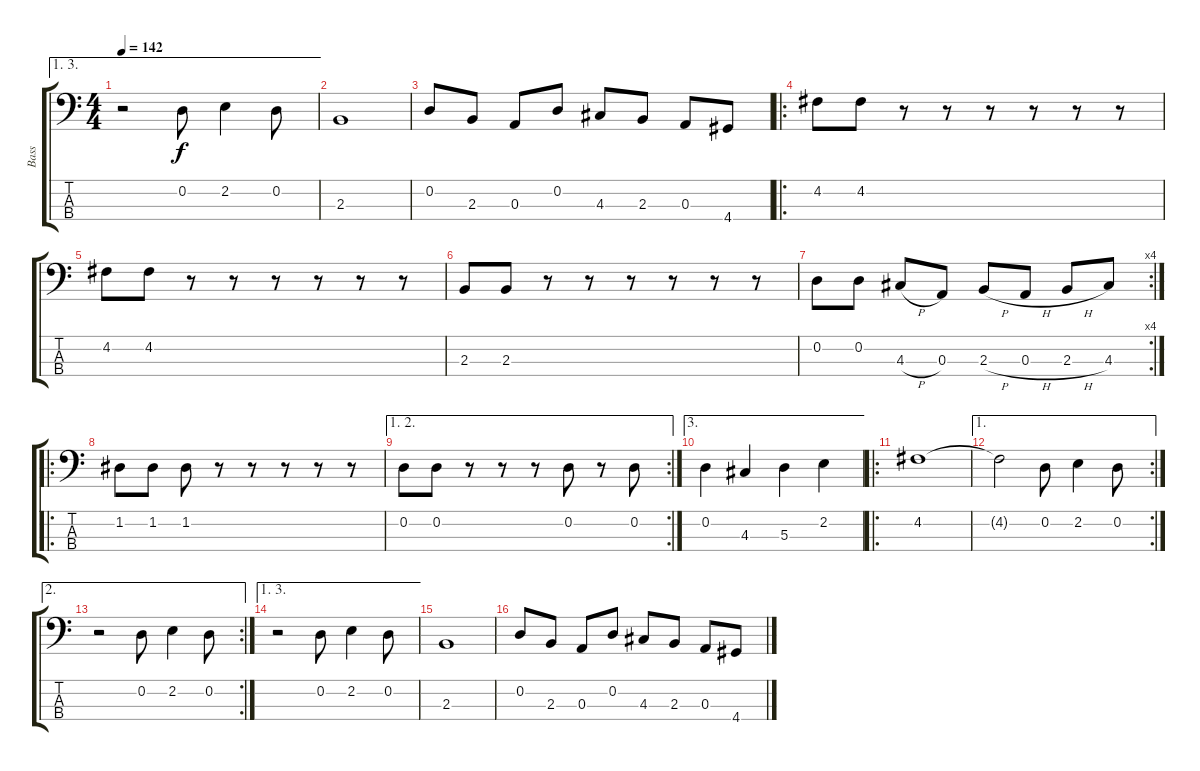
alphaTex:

\track ("Bass" "Bass") {instrument electricbassfinger}
\staff {score tabs}
\tuning (G2 D2 A1 E1) {hide}
\ae (1 3)
\ts (4 4)
\tempo 142
\clef f4
\ks c
r.2{dy f} 0.2.8 2.2.4 0.2.8 |
2.3.1 |
0.2.8 2.3.8 0.3.8 0.2.8 4.3.8 2.3.8 0.3.8 4.4.8 |
\ro
4.2.8 4.2.8 r.8 r.8 r.8 r.8 r.8 r.8 |
4.2.8 4.2.8 r.8 r.8 r.8 r.8 r.8 r.8 |
2.3.8 2.3.8 r.8 r.8 r.8 r.8 r.8 r.8 |
\rc 4
0.2.8 0.2.8 4.3{h}.8 0.3.8 2.3{h}.8 0.3{h}.8 2.3{h}.8 4.3.8 |
\ro
1.2.8 1.2.8 1.2.8 r.8 r.8 r.8 r.8 r.8 |
\ae (1 2)
\rc 2
0.2.8 0.2.8 r.8 r.8 r.8 0.2.8 r.8 0.2.8 |
\ae 3
0.2.4 4.3.4 5.3.4 2.2.4 |
\ro
4.2.1 |
\ae 1
\rc 2
4.2{t}.2 0.2.8 2.2.4 0.2.8 |
\ae 2
\rc 2
r.2 0.2.8 2.2.4 0.2.8 |
\ae (1 3)
r.2 0.2.8 2.2.4 0.2.8 |
2.3.1 |
0.2.8 2.3.8 0.3.8 0.2.8 4.3.8 2.3.8 0.3.8 4.4.8
